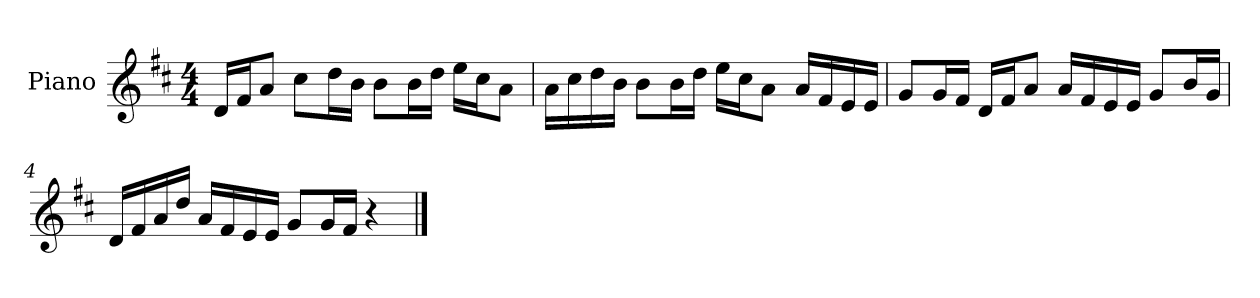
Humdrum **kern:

**kern
*part1
*staff1
*I"Piano
*I'P-no
*clefG2
*k[f#c#]
*M4/4
*MM90
=1
16d/LL
16f#/J
8a/J
8cc#\L
16dd\L
16b\JJ
8b\L
16b\L
16dd\JJ
16ee\LL
16cc#\J
8a\J
=2
16a\LL
16cc#\
16dd\
16b\JJ
8b\L
16b\L
16dd\JJ
16ee\LL
16cc#\J
8a\J
16a/LL
16f#/
16e/
16e/JJ
=3
8g/L
16g/L
16f#/JJ
16d/LL
16f#/J
8a/J
16a/LL
16f#/
16e/
16e/JJ
8g/L
16b/L
16g/JJ
!!LO:LB:g=z
=4
16d/LL
16f#/
16a/
16dd/JJ
16a/LL
16f#/
16e/
16e/JJ
8g/L
16g/L
16f#/JJ
4r
==
*-
